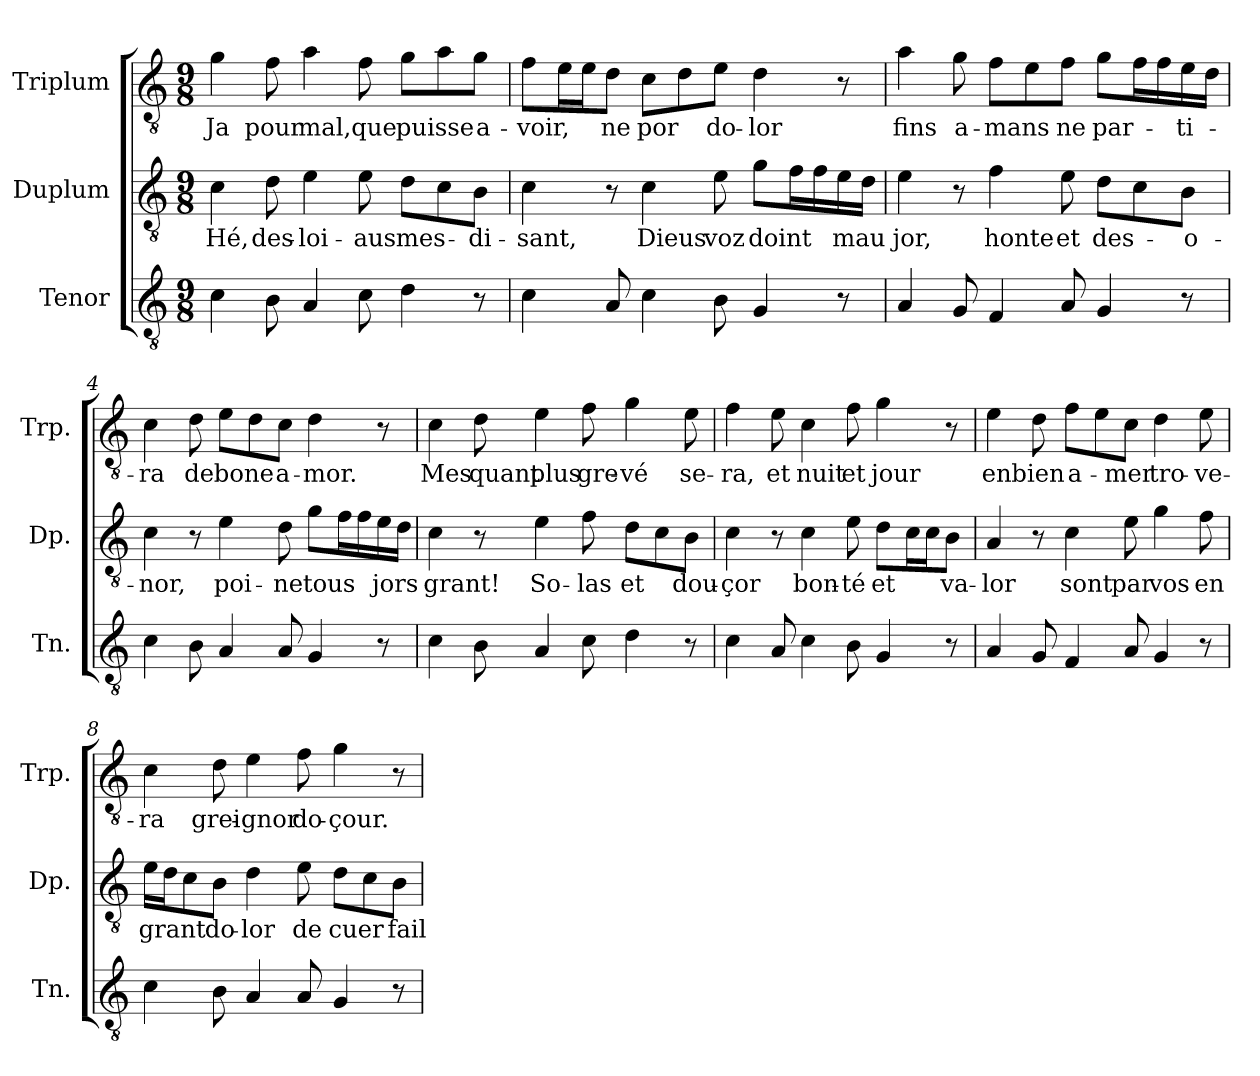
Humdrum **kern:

**kern	**kern	**text	**kern	**text
*part3	*part2	*part2	*part1	*part1
*staff3	*staff2	*staff2	*staff1	*staff1
*I"Tenor	*I"Duplum	*	*I"Triplum	*
*I'Tn.	*I'Dp.	*	*I'Trp.	*
*clefGv2	*clefGv2	*	*clefGv2	*
*k[]	*k[]	*	*k[]	*
*M9/8	*M9/8	*	*M9/8	*
=1	=1	=1	=1	=1
!	!	!LO:LY:b	!	!LO:LY:b
4c\	4c\	Hé,	4g\	Ja
!	!	!LO:LY:b	!	!LO:LY:b
8B\	8d\	des-	8f\	pour
!	!	!LO:LY:b	!	!LO:LY:b
4A/	4e\	-loi-	4a\	mal,
!	!	!LO:LY:b	!	!LO:LY:b
8c\	8e\	-aus	8f\	que
!	!	!LO:LY:b	!	!LO:LY:b
4d\	8d\L	mes-	8g\L	puisse
.	8c\	.	8a\	.
!	!	!LO:LY:b	!	!LO:LY:b
8r	8B\J	-di-	8g\J	a-
=2	=2	=2	=2	=2
!	!	!LO:LY:b	!	!LO:LY:b
4c\	4c\	-sant,	8f\L	-voir,
*	*	*	*tremolo	*
.	.	.	16e\	.
.	.	.	16e\	.
*	*	*	*Xtremolo	*
!	!	!	!	!LO:LY:b
8A/	8r	.	8d\J	ne
!	!	!LO:LY:b	!	!LO:LY:b
4c\	4c\	Dieus	8c\L	por
.	.	.	8d\	.
!	!	!LO:LY:b	!	!LO:LY:b
8B\	8e\	voz	8e\J	do-
!	!	!LO:LY:b	!	!LO:LY:b
4G/	8g\L	doint	4d\	-lor
*	*tremolo	*	*	*
.	16f\	.	.	.
.	16f\	.	.	.
*	*Xtremolo	*	*	*
!	!	!LO:LY:b	!	!
8r	16e\L	mau	8r	.
.	16d\JJ	.	.	.
=3	=3	=3	=3	=3
!	!	!LO:LY:b	!	!LO:LY:b
4A/	4e\	jor,	4a\	fins
!	!	!	!	!LO:LY:b
8G/	8r	.	8g\	a-
!	!	!LO:LY:b	!	!LO:LY:b
4F/	4f\	honte	8f\L	-mans
.	.	.	8e\	.
!	!	!LO:LY:b	!	!LO:LY:b
8A/	8e\	et	8f\J	ne
!	!	!LO:LY:b	!	!LO:LY:b
4G/	8d\L	des-	8g\L	par-
*	*	*	*tremolo	*
.	8c\	.	16f\	.
.	.	.	16f\	.
*	*	*	*Xtremolo	*
!	!	!LO:LY:b	!	!LO:LY:b
8r	8B\J	-o-	16e\L	-ti-
.	.	.	16d\JJ	.
!!LO:LB:g=z
=4	=4	=4	=4	=4
!	!	!LO:LY:b	!	!LO:LY:b
4c\	4c\	-nor,	4c\	-ra
!	!	!	!	!LO:LY:b
8B\	8r	.	8d\	de
!	!	!LO:LY:b	!	!LO:LY:b
4A/	4e\	poi-	8e\L	bone
.	.	.	8d\	.
!	!	!LO:LY:b	!	!LO:LY:b
8A/	8d\	-ne	8c\J	a-
!	!	!LO:LY:b	!	!LO:LY:b
4G/	8g\L	tous	4d\	-mor.
*	*tremolo	*	*	*
.	16f\	.	.	.
.	16f\	.	.	.
*	*Xtremolo	*	*	*
!	!	!LO:LY:b	!	!
8r	16e\L	jors	8r	.
.	16d\JJ	.	.	.
=5	=5	=5	=5	=5
!	!	!LO:LY:b	!	!LO:LY:b
4c\	4c\	grant!	4c\	Mes
!	!	!	!	!LO:LY:b
8B\	8r	.	8d\	quant
!	!	!LO:LY:b	!	!LO:LY:b
4A/	4e\	So-	4e\	plus
!	!	!LO:LY:b	!	!LO:LY:b
8c\	8f\	-las	8f\	gre-
!	!	!LO:LY:b	!	!LO:LY:b
4d\	8d\L	et	4g\	-vé
.	8c\	.	.	.
!	!	!LO:LY:b	!	!LO:LY:b
8r	8B\J	dou-	8e\	se-
=6	=6	=6	=6	=6
!	!	!LO:LY:b	!	!LO:LY:b
4c\	4c\	-çor	4f\	-ra,
!	!	!	!	!LO:LY:b
8A/	8r	.	8e\	et
!	!	!LO:LY:b	!	!LO:LY:b
4c\	4c\	bon-	4c\	nuit
!	!	!LO:LY:b	!	!LO:LY:b
8B\	8e\	-té	8f\	et
!	!	!LO:LY:b	!	!LO:LY:b
4G/	8d\L	et	4g\	jour
*	*tremolo	*	*	*
.	16c\	.	.	.
.	16c\	.	.	.
*	*Xtremolo	*	*	*
!	!	!LO:LY:b	!	!
8r	8B\J	va-	8r	.
!!LO:LB:g=z
=7	=7	=7	=7	=7
!	!	!LO:LY:b	!	!LO:LY:b
4A/	4A/	-lor	4e\	en
!	!	!	!	!LO:LY:b
8G/	8r	.	8d\	bien
!	!	!LO:LY:b	!	!LO:LY:b
4F/	4c\	sont	8f\L	a-
.	.	.	8e\	.
!	!	!LO:LY:b	!	!LO:LY:b
8A/	8e\	par	8c\J	-mer
!	!	!LO:LY:b	!	!LO:LY:b
4G/	4g\	vos	4d\	tro-
!	!	!LO:LY:b	!	!LO:LY:b
8r	8f\	en	8e\	-ve-
=8	=8	=8	=8	=8
!	!	!LO:LY:b	!	!LO:LY:b
4c\	16e\LL	grant	4c\	-ra
.	16d\J	.	.	.
.	8c\	.	.	.
!	!	!LO:LY:b	!	!LO:LY:b
8B\	8B\J	do-	8d\	grei-
!	!	!LO:LY:b	!	!LO:LY:b
4A/	4d\	-lor	4e\	-gnor
!	!	!LO:LY:b	!	!LO:LY:b
8A/	8e\	de	8f\	do-
!	!	!LO:LY:b	!	!LO:LY:b
4G/	8d\L	cuer	4g\	-çour.
.	8c\	.	.	.
!	!	!LO:LY:b	!	!
8r	8B\J	fail-	8r	.
=	=	=	=	=
*-	*-	*-	*-	*-
